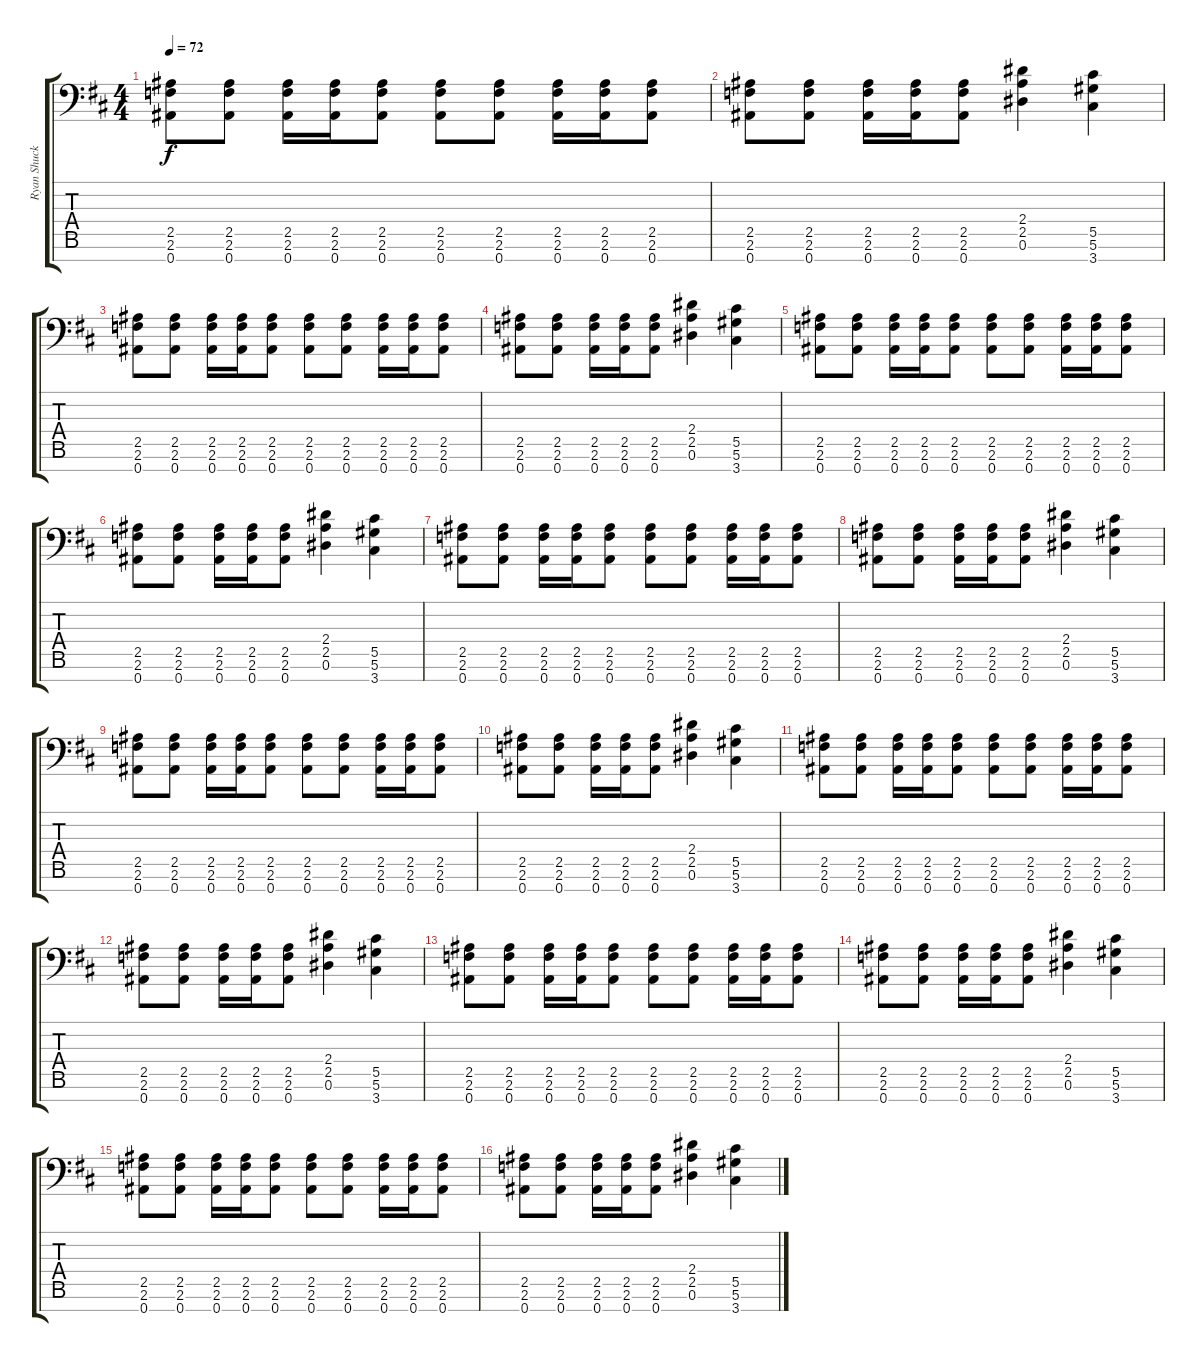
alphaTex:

\track ("Ryan Shuck (7-String Elec. Gtr.)" "Ryan Shuck") {instrument distortionguitar}
\staff {score tabs}
\tuning (Eb4 Bb3 Gb3 Db3 Ab2 Eb2 Bb1) {hide}
\ts (4 4)
\tempo 72
\clef f4
\ks d
(2.5 2.6 0.7).8{dy f} (2.5 2.6 0.7).8 (2.5 2.6 0.7).16 (2.5 2.6 0.7).16 (2.5 2.6 0.7).8 (2.5 2.6 0.7).8 (2.5 2.6 0.7).8 (2.5 2.6 0.7).16 (2.5 2.6 0.7).16 (2.5 2.6 0.7).8 |
(2.5 2.6 0.7).8 (2.5 2.6 0.7).8 (2.5 2.6 0.7).16 (2.5 2.6 0.7).16 (2.5 2.6 0.7).8 (2.4 2.5 0.6).4 (5.5 5.6 3.7).4 |
(2.5 2.6 0.7).8 (2.5 2.6 0.7).8 (2.5 2.6 0.7).16 (2.5 2.6 0.7).16 (2.5 2.6 0.7).8 (2.5 2.6 0.7).8 (2.5 2.6 0.7).8 (2.5 2.6 0.7).16 (2.5 2.6 0.7).16 (2.5 2.6 0.7).8 |
(2.5 2.6 0.7).8 (2.5 2.6 0.7).8 (2.5 2.6 0.7).16 (2.5 2.6 0.7).16 (2.5 2.6 0.7).8 (2.4 2.5 0.6).4 (5.5 5.6 3.7).4 |
(2.5 2.6 0.7).8 (2.5 2.6 0.7).8 (2.5 2.6 0.7).16 (2.5 2.6 0.7).16 (2.5 2.6 0.7).8 (2.5 2.6 0.7).8 (2.5 2.6 0.7).8 (2.5 2.6 0.7).16 (2.5 2.6 0.7).16 (2.5 2.6 0.7).8 |
(2.5 2.6 0.7).8 (2.5 2.6 0.7).8 (2.5 2.6 0.7).16 (2.5 2.6 0.7).16 (2.5 2.6 0.7).8 (2.4 2.5 0.6).4 (5.5 5.6 3.7).4 |
(2.5 2.6 0.7).8 (2.5 2.6 0.7).8 (2.5 2.6 0.7).16 (2.5 2.6 0.7).16 (2.5 2.6 0.7).8 (2.5 2.6 0.7).8 (2.5 2.6 0.7).8 (2.5 2.6 0.7).16 (2.5 2.6 0.7).16 (2.5 2.6 0.7).8 |
(2.5 2.6 0.7).8 (2.5 2.6 0.7).8 (2.5 2.6 0.7).16 (2.5 2.6 0.7).16 (2.5 2.6 0.7).8 (2.4 2.5 0.6).4 (5.5 5.6 3.7).4 |
(2.5 2.6 0.7).8 (2.5 2.6 0.7).8 (2.5 2.6 0.7).16 (2.5 2.6 0.7).16 (2.5 2.6 0.7).8 (2.5 2.6 0.7).8 (2.5 2.6 0.7).8 (2.5 2.6 0.7).16 (2.5 2.6 0.7).16 (2.5 2.6 0.7).8 |
(2.5 2.6 0.7).8 (2.5 2.6 0.7).8 (2.5 2.6 0.7).16 (2.5 2.6 0.7).16 (2.5 2.6 0.7).8 (2.4 2.5 0.6).4 (5.5 5.6 3.7).4 |
(2.5 2.6 0.7).8 (2.5 2.6 0.7).8 (2.5 2.6 0.7).16 (2.5 2.6 0.7).16 (2.5 2.6 0.7).8 (2.5 2.6 0.7).8 (2.5 2.6 0.7).8 (2.5 2.6 0.7).16 (2.5 2.6 0.7).16 (2.5 2.6 0.7).8 |
(2.5 2.6 0.7).8 (2.5 2.6 0.7).8 (2.5 2.6 0.7).16 (2.5 2.6 0.7).16 (2.5 2.6 0.7).8 (2.4 2.5 0.6).4 (5.5 5.6 3.7).4 |
(2.5 2.6 0.7).8 (2.5 2.6 0.7).8 (2.5 2.6 0.7).16 (2.5 2.6 0.7).16 (2.5 2.6 0.7).8 (2.5 2.6 0.7).8 (2.5 2.6 0.7).8 (2.5 2.6 0.7).16 (2.5 2.6 0.7).16 (2.5 2.6 0.7).8 |
(2.5 2.6 0.7).8 (2.5 2.6 0.7).8 (2.5 2.6 0.7).16 (2.5 2.6 0.7).16 (2.5 2.6 0.7).8 (2.4 2.5 0.6).4 (5.5 5.6 3.7).4 |
(2.5 2.6 0.7).8 (2.5 2.6 0.7).8 (2.5 2.6 0.7).16 (2.5 2.6 0.7).16 (2.5 2.6 0.7).8 (2.5 2.6 0.7).8 (2.5 2.6 0.7).8 (2.5 2.6 0.7).16 (2.5 2.6 0.7).16 (2.5 2.6 0.7).8 |
(2.5 2.6 0.7).8 (2.5 2.6 0.7).8 (2.5 2.6 0.7).16 (2.5 2.6 0.7).16 (2.5 2.6 0.7).8 (2.4 2.5 0.6).4 (5.5 5.6 3.7).4
